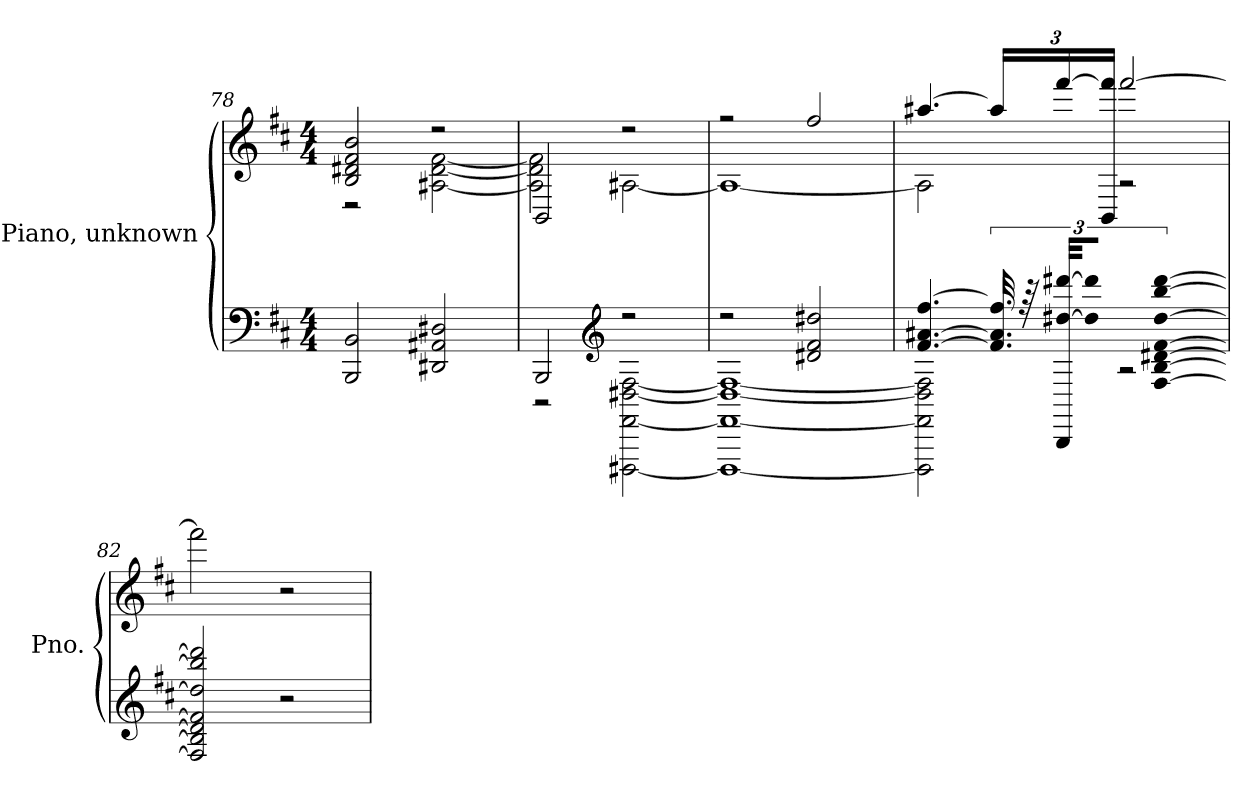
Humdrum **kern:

**kern	**kern
*part1	*part1
*staff2	*staff1
*I"Piano, unknown	*
*I'Pno.	*
*clefF4	*clefG2
*k[f#c#]	*k[f#c#]
*M4/4	*M4/4
=78	=78
*	*^
2BBB/ 2BB/	2B/ 2d#X/ 2f#/ 2b/	2r
2DD#X/ 2AA#X/ 2D#X/	2r	[2A#X\ [2d#\ [2f#\
=79	=79	=79
*^	*	*
2BBB/	2r	2BB/	2A#\] 2d#\] 2f#\]
*clefG2	*	*	*
2r	[2DDD#X\ [2FF#\ [2D#X\ [2F#\	2r	[2A#X\
=80	=80	=80	=80
2r	1DDD#_ 1FF#_ 1D#_ 1F#_	2r	1A#_
2d#X/ 2f#/ 2dd#X/	.	2ff#/	.
!!LO:LB:g=z	!!
=81	=81	=81	=81
[4.f#/ [4.a#X/ [4.ff#/	2DDD#\] 2FF#\] 2D#\] 2F#\]	[4.aa#X/	2A#\]
*	*	*Xbrackettup	*
48.f#/] 48.a#/] 48.ff#/]	.	24aa#/LL]	.
96r	.	.	.
48BBB/ [48dd#X/ [48ddd#X/KLL	.	[24fff#/	.
16dd#/] 16ddd#/]JJ	.	.	.
.	.	24BB/ 24fff#/]JJ	.
[2F#/ [2B/ [2d#X/ [2f#/ [2dd#/ [2bb/ [2ddd#/	2r	[2fff#/	2r
*v	*v	*	*
*	*v	*v
=82	=82
2F#/] 2B/] 2d#/] 2f#/] 2dd#/] 2bb/] 2ddd#/]	2fff#\]
2r	2r
=	=
*-	*-
